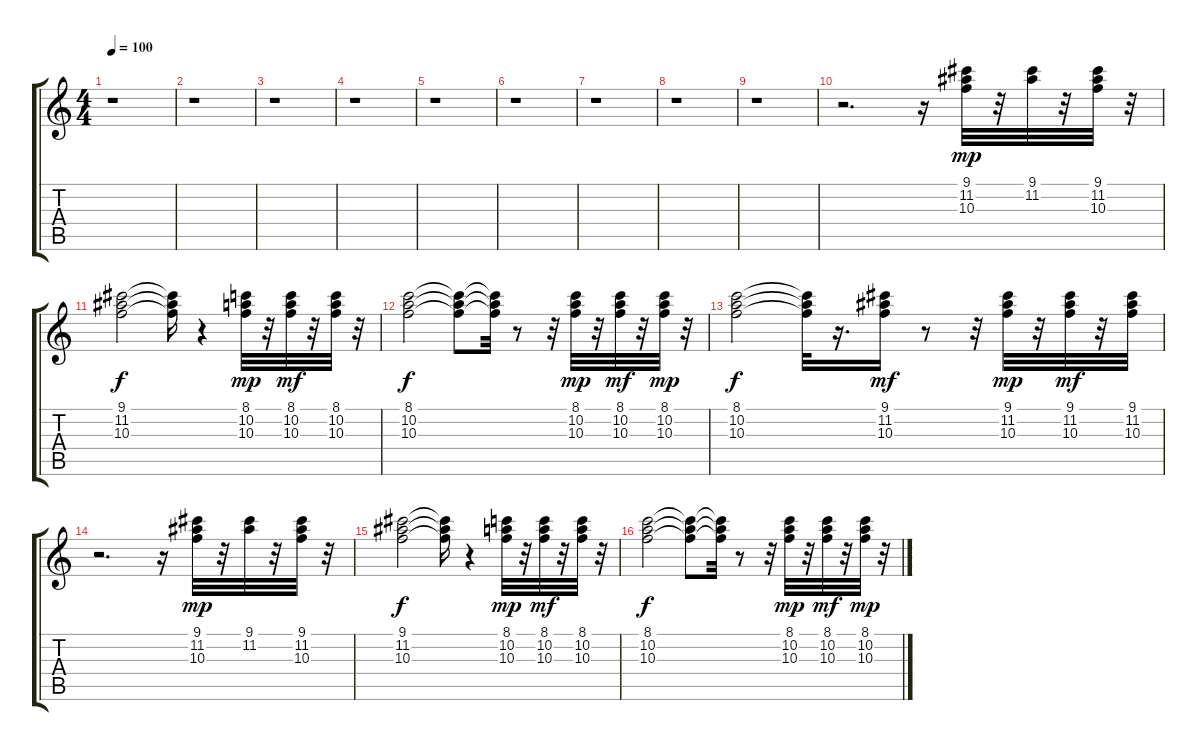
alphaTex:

\track "" {instrument electricguitarclean}
\staff {score tabs}
\tuning (E4 B3 G3 D3 A2 E2) {hide}
\ts (4 4)
\tempo 100
\clef g2
\ks c
r.1{dy mf} |
r.1 |
r.1 |
r.1 |
r.1 |
r.1 |
r.1 |
r.1 |
r.1 |
r.2{d} r.16 (9.1 11.2 10.3).32{dy mp} r.32 (9.1 11.2).32 r.32 (9.1 11.2 10.3).32 r.32 |
(9.1 11.2 10.3).2{dy f} (9.1{t} 11.2{t} 10.3{t}).16 r.4 (8.1 10.2 10.3).32{dy mp} r.32 (8.1 10.2 10.3).32{dy mf} r.32 (8.1 10.2 10.3).32 r.32 |
(8.1 10.2 10.3).2{dy f} (8.1{t} 10.2{t} 10.3{t}).8 (8.1{t} 10.2{t} 10.3{t}).32 r.8 r.32 (8.1 10.2 10.3).32{dy mp} r.32 (8.1 10.2 10.3).32{dy mf} r.32 (8.1 10.2 10.3).32{dy mp} r.32 |
(8.1 10.2 10.3).2{dy f} (8.1{t} 10.2{t} 10.3{t}).32 r.16{d} (9.1 11.2 10.3).16{dy mf} r.8 r.32 (9.1 11.2 10.3).32{dy mp} r.32 (9.1 11.2 10.3).32{dy mf} r.32 (9.1 11.2 10.3).32 |
r.2{d} r.16 (9.1 11.2 10.3).32{dy mp} r.32 (9.1 11.2).32 r.32 (9.1 11.2 10.3).32 r.32 |
(9.1 11.2 10.3).2{dy f} (9.1{t} 11.2{t} 10.3{t}).16 r.4 (8.1 10.2 10.3).32{dy mp} r.32 (8.1 10.2 10.3).32{dy mf} r.32 (8.1 10.2 10.3).32 r.32 |
(8.1 10.2 10.3).2{dy f} (8.1{t} 10.2{t} 10.3{t}).8 (8.1{t} 10.2{t} 10.3{t}).32 r.8 r.32 (8.1 10.2 10.3).32{dy mp} r.32 (8.1 10.2 10.3).32{dy mf} r.32 (8.1 10.2 10.3).32{dy mp} r.32
